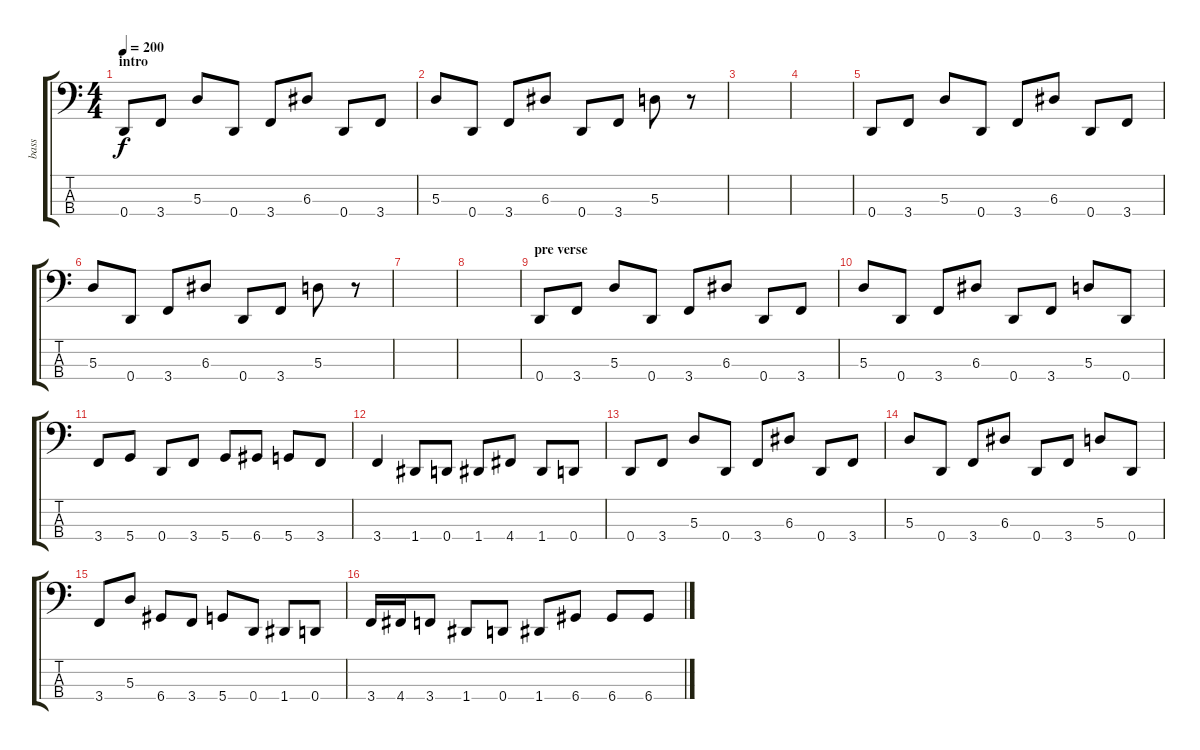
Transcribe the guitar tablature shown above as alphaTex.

\track ("bass" "bass") {instrument electricbasspick}
\staff {score tabs}
\tuning (G2 D2 A1 D1) {hide}
\ts (4 4)
\section ("" "intro")
\tempo 200
\clef f4
\ks c
0.4.8{dy f instrument electricbasspick} 3.4.8 5.3.8 0.4.8 3.4.8 6.3.8 0.4.8 3.4.8 |
5.3.8 0.4.8 3.4.8 6.3.8 0.4.8 3.4.8 5.3.8 r.8 |
|
|
0.4.8 3.4.8 5.3.8 0.4.8 3.4.8 6.3.8 0.4.8 3.4.8 |
5.3.8 0.4.8 3.4.8 6.3.8 0.4.8 3.4.8 5.3.8 r.8 |
|
|
\section ("" "pre verse")
0.4.8 3.4.8 5.3.8 0.4.8 3.4.8 6.3.8 0.4.8 3.4.8 |
5.3.8 0.4.8 3.4.8 6.3.8 0.4.8 3.4.8 5.3.8 0.4.8 |
3.4.8 5.4.8 0.4.8 3.4.8 5.4.8 6.4.8 5.4.8 3.4.8 |
3.4.4 1.4.8 0.4.8 1.4.8 4.4.8 1.4.8 0.4.8 |
0.4.8 3.4.8 5.3.8 0.4.8 3.4.8 6.3.8 0.4.8 3.4.8 |
5.3.8 0.4.8 3.4.8 6.3.8 0.4.8 3.4.8 5.3.8 0.4.8 |
3.4.8 5.3.8 6.4.8 3.4.8 5.4.8 0.4.8 1.4.8 0.4.8 |
3.4.16 4.4.16 3.4.8 1.4.8 0.4.8 1.4.8 6.4.8 6.4.8 6.4.8
